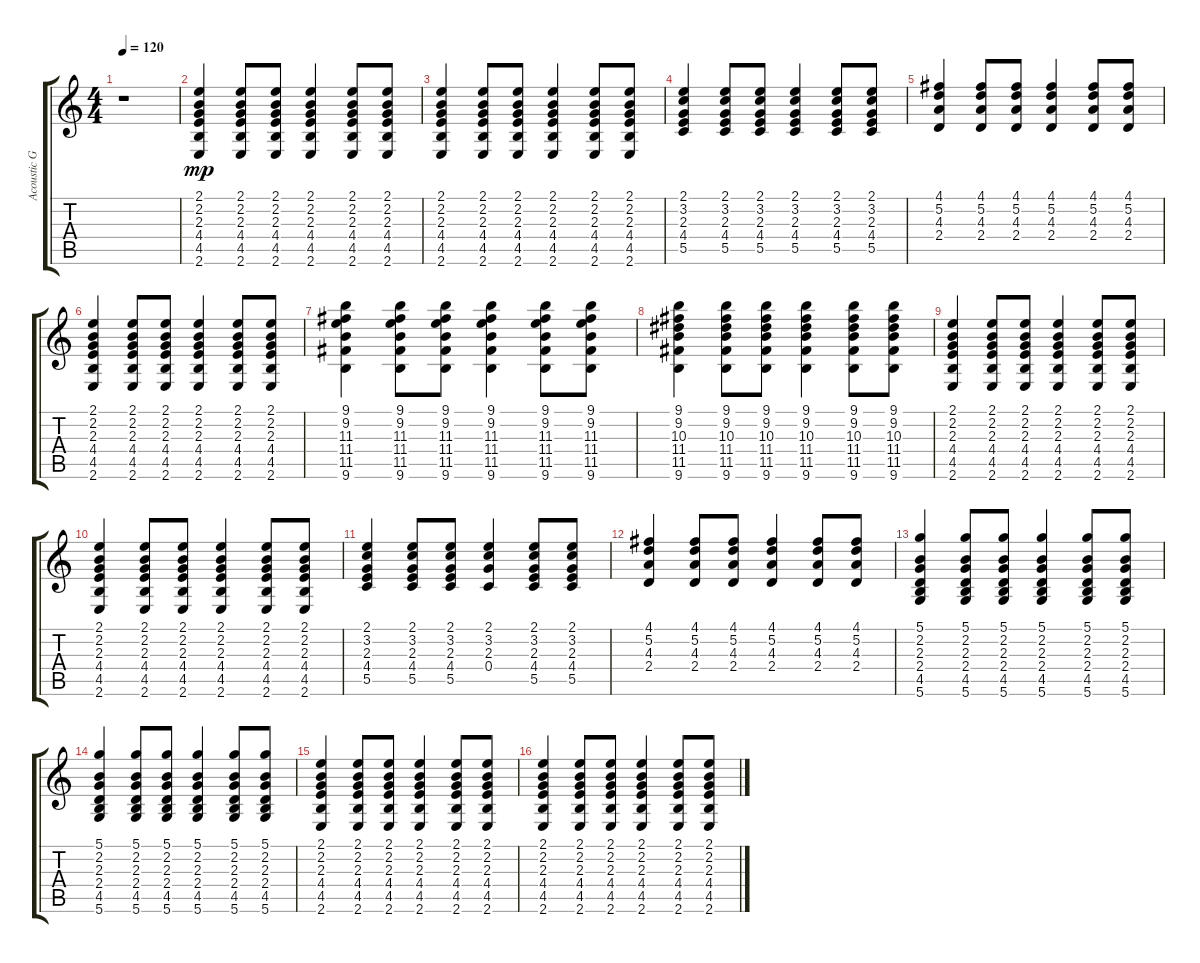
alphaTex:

\track ("Acoustic Guitar 2" "Acoustic G") {instrument acousticguitarsteel}
\staff {score tabs}
\tuning (D4 A3 F3 C3 G2 D2) {hide}
\ts (4 4)
\tempo 120
\clef g2
\ks c
r.1{dy mp} |
(2.1 2.2 2.3 4.4 4.5 2.6).4 (2.1 2.2 2.3 4.4 4.5 2.6).8 (2.1 2.2 2.3 4.4 4.5 2.6).8 (2.1 2.2 2.3 4.4 4.5 2.6).4 (2.1 2.2 2.3 4.4 4.5 2.6).8 (2.1 2.2 2.3 4.4 4.5 2.6).8 |
(2.1 2.2 2.3 4.4 4.5 2.6).4 (2.1 2.2 2.3 4.4 4.5 2.6).8 (2.1 2.2 2.3 4.4 4.5 2.6).8 (2.1 2.2 2.3 4.4 4.5 2.6).4 (2.1 2.2 2.3 4.4 4.5 2.6).8 (2.1 2.2 2.3 4.4 4.5 2.6).8 |
(2.1 3.2 2.3 4.4 5.5).4 (2.1 3.2 2.3 4.4 5.5).8 (2.1 3.2 2.3 4.4 5.5).8 (2.1 3.2 2.3 4.4 5.5).4 (2.1 3.2 2.3 4.4 5.5).8 (2.1 3.2 2.3 4.4 5.5).8 |
(4.1 5.2 4.3 2.4).4 (4.1 5.2 4.3 2.4).8 (4.1 5.2 4.3 2.4).8 (4.1 5.2 4.3 2.4).4 (4.1 5.2 4.3 2.4).8 (4.1 5.2 4.3 2.4).8 |
(2.1 2.2 2.3 4.4 4.5 2.6).4 (2.1 2.2 2.3 4.4 4.5 2.6).8 (2.1 2.2 2.3 4.4 4.5 2.6).8 (2.1 2.2 2.3 4.4 4.5 2.6).4 (2.1 2.2 2.3 4.4 4.5 2.6).8 (2.1 2.2 2.3 4.4 4.5 2.6).8 |
(9.1 9.2 11.3 11.4 11.5 9.6).4 (9.1 9.2 11.3 11.4 11.5 9.6).8 (9.1 9.2 11.3 11.4 11.5 9.6).8 (9.1 9.2 11.3 11.4 11.5 9.6).4 (9.1 9.2 11.3 11.4 11.5 9.6).8 (9.1 9.2 11.3 11.4 11.5 9.6).8 |
(9.1 9.2 10.3 11.4 11.5 9.6).4 (9.1 9.2 10.3 11.4 11.5 9.6).8 (9.1 9.2 10.3 11.4 11.5 9.6).8 (9.1 9.2 10.3 11.4 11.5 9.6).4 (9.1 9.2 10.3 11.4 11.5 9.6).8 (9.1 9.2 10.3 11.4 11.5 9.6).8 |
(2.1 2.2 2.3 4.4 4.5 2.6).4 (2.1 2.2 2.3 4.4 4.5 2.6).8 (2.1 2.2 2.3 4.4 4.5 2.6).8 (2.1 2.2 2.3 4.4 4.5 2.6).4 (2.1 2.2 2.3 4.4 4.5 2.6).8 (2.1 2.2 2.3 4.4 4.5 2.6).8 |
(2.1 2.2 2.3 4.4 4.5 2.6).4 (2.1 2.2 2.3 4.4 4.5 2.6).8 (2.1 2.2 2.3 4.4 4.5 2.6).8 (2.1 2.2 2.3 4.4 4.5 2.6).4 (2.1 2.2 2.3 4.4 4.5 2.6).8 (2.1 2.2 2.3 4.4 4.5 2.6).8 |
(2.1 3.2 2.3 4.4 5.5).4 (2.1 3.2 2.3 4.4 5.5).8 (2.1 3.2 2.3 4.4 5.5).8 (2.1 3.2 2.3 0.4).4 (2.1 3.2 2.3 4.4 5.5).8 (2.1 3.2 2.3 4.4 5.5).8 |
(4.1 5.2 4.3 2.4).4 (4.1 5.2 4.3 2.4).8 (4.1 5.2 4.3 2.4).8 (4.1 5.2 4.3 2.4).4 (4.1 5.2 4.3 2.4).8 (4.1 5.2 4.3 2.4).8 |
(5.1 2.2 2.3 2.4 4.5 5.6).4 (5.1 2.2 2.3 2.4 4.5 5.6).8 (5.1 2.2 2.3 2.4 4.5 5.6).8 (5.1 2.2 2.3 2.4 4.5 5.6).4 (5.1 2.2 2.3 2.4 4.5 5.6).8 (5.1 2.2 2.3 2.4 4.5 5.6).8 |
(5.1 2.2 2.3 2.4 4.5 5.6).4 (5.1 2.2 2.3 2.4 4.5 5.6).8 (5.1 2.2 2.3 2.4 4.5 5.6).8 (5.1 2.2 2.3 2.4 4.5 5.6).4 (5.1 2.2 2.3 2.4 4.5 5.6).8 (5.1 2.2 2.3 2.4 4.5 5.6).8 |
(2.1 2.2 2.3 4.4 4.5 2.6).4 (2.1 2.2 2.3 4.4 4.5 2.6).8 (2.1 2.2 2.3 4.4 4.5 2.6).8 (2.1 2.2 2.3 4.4 4.5 2.6).4 (2.1 2.2 2.3 4.4 4.5 2.6).8 (2.1 2.2 2.3 4.4 4.5 2.6).8 |
(2.1 2.2 2.3 4.4 4.5 2.6).4 (2.1 2.2 2.3 4.4 4.5 2.6).8 (2.1 2.2 2.3 4.4 4.5 2.6).8 (2.1 2.2 2.3 4.4 4.5 2.6).4 (2.1 2.2 2.3 4.4 4.5 2.6).8 (2.1 2.2 2.3 4.4 4.5 2.6).8
